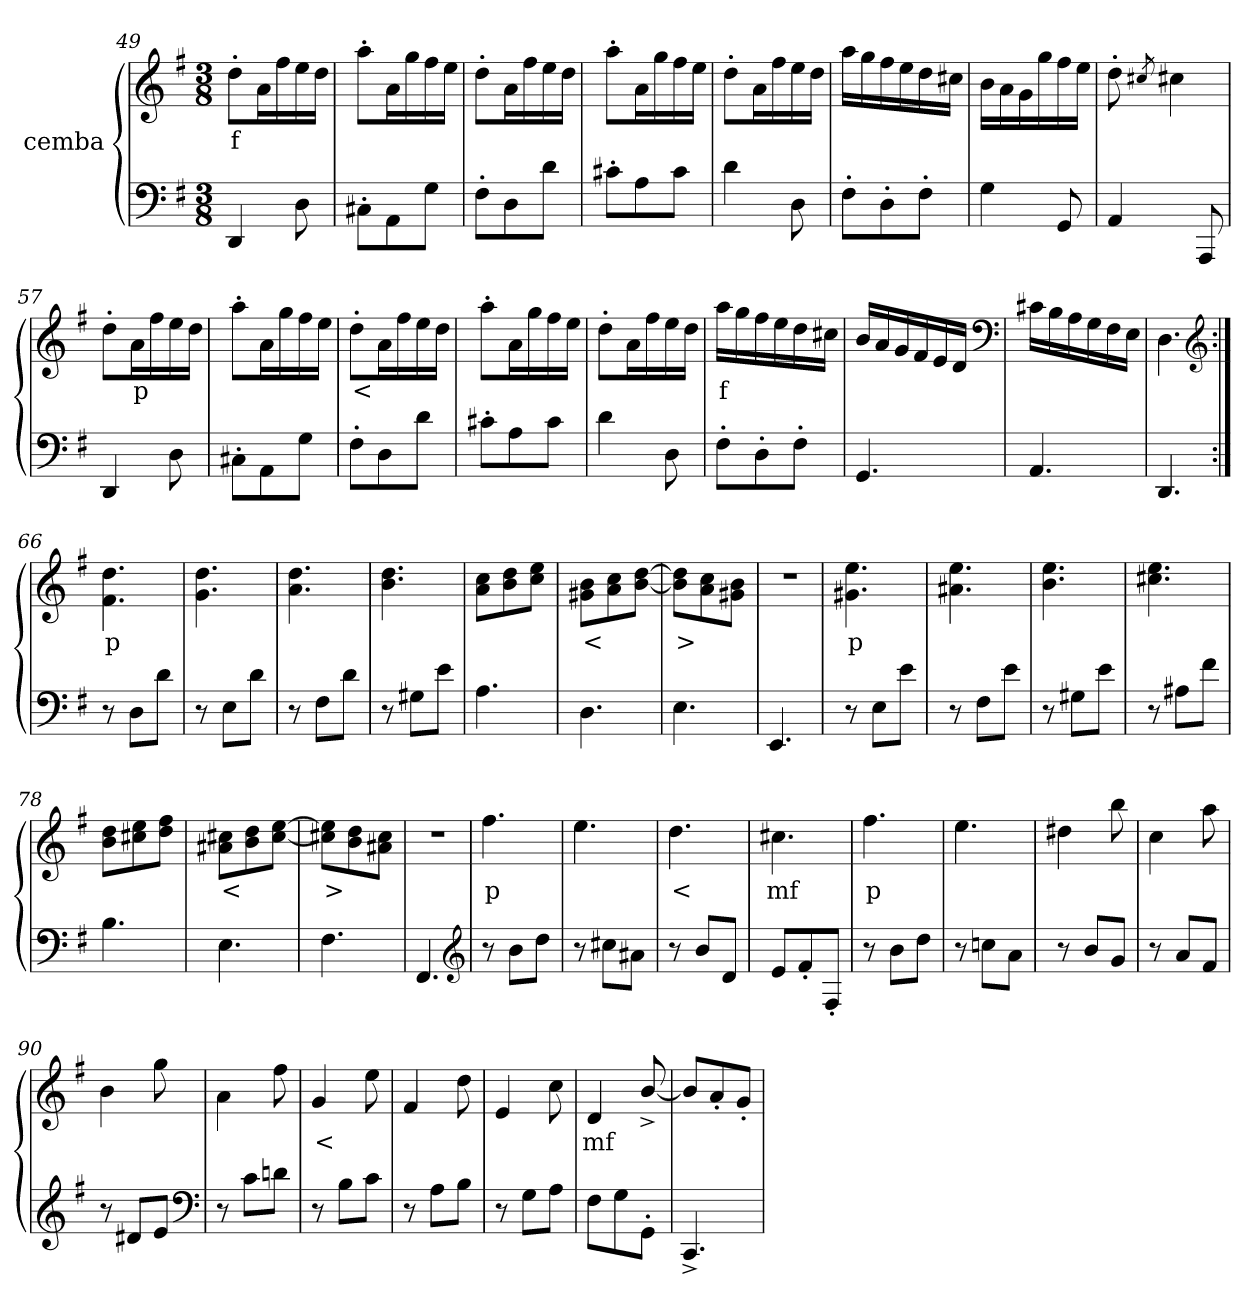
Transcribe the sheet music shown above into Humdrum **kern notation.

**kern	**kern	**text
*part2	*part1	*part1
*staff2	*staff1	*staff1
*I"cemba	*I"cemba	*
*clefF4	*clefG2	*
*k[f#]	*k[f#]	*
*G:	*G:	*
*M3/8	*M3/8	*
=49	=49	=49
4DD/	8dd'>\L	f
.	16a\L	.
.	16ff#\	.
8D\	16ee\	.
.	16dd\JJ	.
=50	=50	=50
8C#X'>\L	8aa'>\L	.
8AA\	16a\L	.
.	16gg\	.
8G\J	16ff#\	.
.	16ee\JJ	.
=51	=51	=51
8F#'>\L	8dd'>\L	.
8D\	16a\L	.
.	16ff#\	.
8d\J	16ee\	.
.	16dd\JJ	.
=52	=52	=52
8c#X'>\L	8aa'>\L	.
8A\	16a\L	.
.	16gg\	.
8c#\J	16ff#\	.
.	16ee\JJ	.
=53	=53	=53
4d\	8dd'>\L	.
.	16a\L	.
.	16ff#\	.
8D\	16ee\	.
.	16dd\JJ	.
=54	=54	=54
8F#'>\L	16aa\LL	.
.	16gg\	.
8D'>\	16ff#\	.
.	16ee\	.
8F#'>\J	16dd\	.
.	16cc#X\JJ	.
=55	=55	=55
4G\	16b\LL	.
.	16a\	.
.	16g\	.
.	16gg\	.
8GG/	16ff#\	.
.	16ee\JJ	.
=56	=56	=56
4AA/	8dd'>\	.
.	8qcc#X/	.
.	4cc#\	.
8AAA/	.	.
=57	=57	=57
4DD/	8dd'>\L	.
.	16a\L	p
.	16ff#\	.
8D\	16ee\	.
.	16dd\JJ	.
=58	=58	=58
8C#X'>\L	8aa'>\L	.
8AA\	16a\L	.
.	16gg\	.
8G\J	16ff#\	.
.	16ee\JJ	.
=59	=59	=59
8F#'>\L	8dd'>\L	<
8D\	16a\L	.
.	16ff#\	.
8d\J	16ee\	.
.	16dd\JJ	.
=60	=60	=60
8c#X'>\L	8aa'>\L	.
8A\	16a\L	.
.	16gg\	.
8c#\J	16ff#\	.
.	16ee\JJ	.
=61	=61	=61
4d\	8dd'>\L	.
.	16a\L	.
.	16ff#\	.
8D\	16ee\	.
.	16dd\JJ	.
=62	=62	=62
8F#'>\L	16aa\LL	f
.	16gg\	.
8D'>\	16ff#\	.
.	16ee\	.
8F#'>\J	16dd\	.
.	16cc#X\JJ	.
=63	=63	=63
4.GG/	16b/LL	.
.	16a/	.
.	16g/	.
.	16f#/	.
.	16e/	.
.	16d/JJ	.
*	*clefF4	*
=64	=64	=64
4.AA/	16c#X\LL	.
.	16B\	.
.	16A\	.
.	16G\	.
.	16F#\	.
.	16E\JJ	.
=65	=65	=65
4.DD/	4.D\	.
*	*clefG2	*
=66:|!	=66:|!	=66:|!
8r	4.f#\ 4.dd\	p
8D\L	.	.
8d\J	.	.
=67	=67	=67
8r	4.g\ 4.dd\	.
8E\L	.	.
8d\J	.	.
=68	=68	=68
8r	4.a\ 4.dd\	.
8F#\L	.	.
8d\J	.	.
=69	=69	=69
8r	4.b\ 4.dd\	.
8G#X\L	.	.
8e\J	.	.
=70	=70	=70
4.A\	8a\ 8cc\L	.
.	8b\ 8dd\	.
.	8cc\ 8ee\J	.
=71	=71	=71
4.D\	8g#X\ 8b\L	<
.	8a\ 8cc\	.
.	[8b\ [8dd\J	.
=72	=72	=72
4.E\	8b\] 8dd\]L	>
.	8a\ 8cc\	.
.	8g#X\ 8b\J	.
=73	=73	=73
4.EE/	4.r	.
=74	=74	=74
8r	4.g#X\ 4.ee\	p
8E\L	.	.
8e\J	.	.
=75	=75	=75
8r	4.a#X\ 4.ee\	.
8F#\L	.	.
8e\J	.	.
=76	=76	=76
8r	4.b\ 4.ee\	.
8G#X\L	.	.
8e\J	.	.
=77	=77	=77
8r	4.cc#X\ 4.ee\	.
8A#X\L	.	.
8f#\J	.	.
=78	=78	=78
4.B\	8b\ 8dd\L	.
.	8cc#X\ 8ee\	.
.	8dd\ 8ff#\J	.
=79	=79	=79
4.E\	8a#X\ 8cc#X\L	<
.	8b\ 8dd\	.
.	[8cc#\ [8ee\J	.
=80	=80	=80
4.F#\	8cc#X\] 8ee\]L	>
.	8b\ 8dd\	.
.	8a#X\ 8cc#\J	.
=81	=81	=81
4.FF#/	4.r	.
*clefG2	*	*
=82	=82	=82
8r	4.ff#\	p
8b\L	.	.
8dd\J	.	.
=83	=83	=83
8r	4.ee\	.
8cc#X\L	.	.
8a#X\J	.	.
=84	=84	=84
8r	4.dd\	<
8b/L	.	.
8d/J	.	.
=85	=85	=85
8e/L	4.cc#X\	mf
8f#'>/	.	.
8F#'>/J	.	.
=86	=86	=86
8r	4.ff#\	p
8b\L	.	.
8dd\J	.	.
=87	=87	=87
8r	4.ee\	.
8ccn\L	.	.
8a\J	.	.
=88	=88	=88
8r	4dd#X\	.
8b/L	.	.
8g/J	8bb\	.
=89	=89	=89
8r	4cc\	.
8a/L	.	.
8f#/J	8aa\	.
=90	=90	=90
8r	4b\	.
8d#X/L	.	.
8e/J	8gg\	.
*clefF4	*	*
=91	=91	=91
8r	4a\	.
8c\L	.	.
8dn\J	8ff#\	.
=92	=92	=92
8r	4g/	<
8B\L	.	.
8c\J	8ee\	.
=93	=93	=93
8r	4f#/	.
8A\L	.	.
8B\J	8dd\	.
=94	=94	=94
8r	4e/	.
8G\L	.	.
8A\J	8cc\	.
=95	=95	=95
8F#\L	4d/	mf
8G\	.	.
8GG'>\J	[8b^>/	.
=96	=96	=96
4.CC^>/	8b/L]	.
.	8a'>/	.
.	8g'>/J	.
=	=	=
*-	*-	*-
